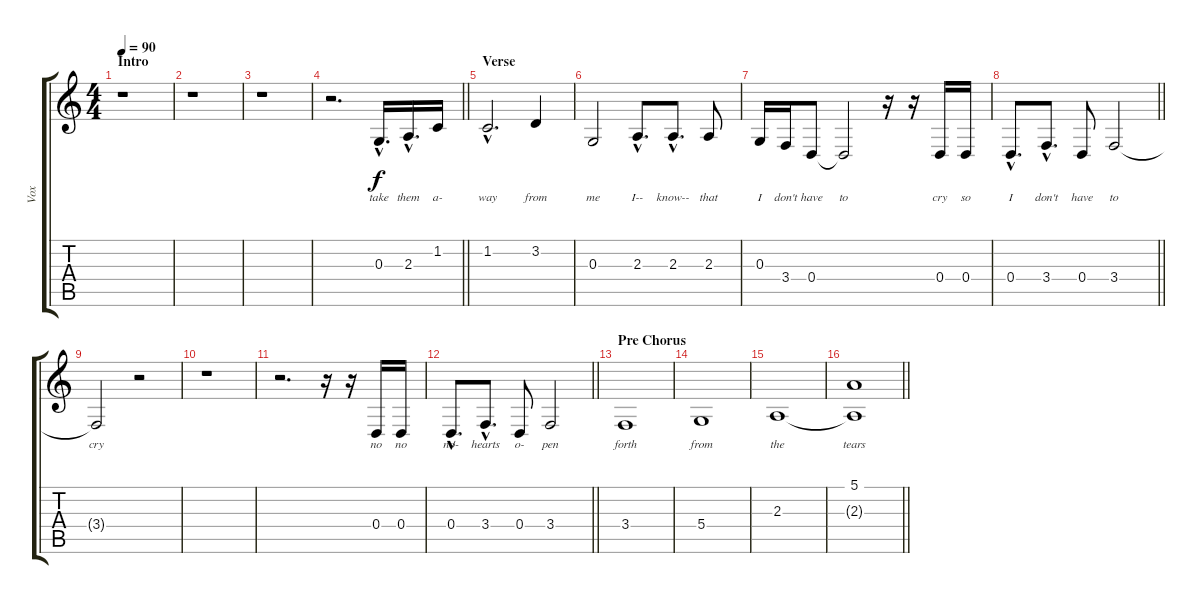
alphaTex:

\track ("Vox" "Vox") {instrument altosax}
\staff {score tabs}
\tuning (E4 B3 G3 D3 A2 E2) {hide}
\ts (4 4)
\section ("" "Intro")
\tempo 90
\clef g2
\ks c
r.1{dy f instrument altosax} |
r.1 |
r.1 |
\barLineRight lightlight
r.2{d} 0.3{hac}.16{d lyrics (0 "take") lyrics (1 "") lyrics (2 "") lyrics (3 "") lyrics (4 "")} 2.3{hac}.16{d lyrics (0 "them") lyrics (1 "") lyrics (2 "") lyrics (3 "") lyrics (4 "")} 1.2.16{lyrics (0 "a-") lyrics (1 "") lyrics (2 "") lyrics (3 "") lyrics (4 "")} |
\section ("" "Verse")
1.2{hac}.2{d lyrics (0 "way") lyrics (1 "") lyrics (2 "") lyrics (3 "") lyrics (4 "")} 3.2.4{lyrics (0 "from") lyrics (1 "") lyrics (2 "") lyrics (3 "") lyrics (4 "")} |
0.3.2{lyrics (0 "me") lyrics (1 "") lyrics (2 "") lyrics (3 "") lyrics (4 "")} 2.3{hac}.8{d lyrics (0 "I--") lyrics (1 "") lyrics (2 "") lyrics (3 "") lyrics (4 "")} 2.3{hac}.8{d lyrics (0 "know--") lyrics (1 "") lyrics (2 "") lyrics (3 "") lyrics (4 "")} 2.3.8{lyrics (0 "that") lyrics (1 "") lyrics (2 "") lyrics (3 "") lyrics (4 "")} |
0.3.16{lyrics (0 "I") lyrics (1 "") lyrics (2 "") lyrics (3 "") lyrics (4 "")} 3.4.16{lyrics (0 "don't") lyrics (1 "") lyrics (2 "") lyrics (3 "") lyrics (4 "")} 0.4.8{lyrics (0 "have") lyrics (1 "") lyrics (2 "") lyrics (3 "") lyrics (4 "")} 0.4{t}.2{lyrics (0 "to") lyrics (1 "") lyrics (2 "") lyrics (3 "") lyrics (4 "")} r.16 r.16 0.4.16{lyrics (0 "cry") lyrics (1 "") lyrics (2 "") lyrics (3 "") lyrics (4 "")} 0.4.16{lyrics (0 "so") lyrics (1 "") lyrics (2 "") lyrics (3 "") lyrics (4 "")} |
\barLineRight lightlight
0.4{hac}.8{d lyrics (0 "I") lyrics (1 "") lyrics (2 "") lyrics (3 "") lyrics (4 "")} 3.4{hac}.8{d lyrics (0 "don't") lyrics (1 "") lyrics (2 "") lyrics (3 "") lyrics (4 "")} 0.4.8{lyrics (0 "have") lyrics (1 "") lyrics (2 "") lyrics (3 "") lyrics (4 "")} 3.4.2{lyrics (0 "to") lyrics (1 "") lyrics (2 "") lyrics (3 "") lyrics (4 "")} |
3.4{t}.2{lyrics (0 "cry") lyrics (1 "") lyrics (2 "") lyrics (3 "") lyrics (4 "")} r.2 |
r.1 |
r.2{d} r.16 r.16 0.4.16{lyrics (0 "no") lyrics (1 "") lyrics (2 "") lyrics (3 "") lyrics (4 "")} 0.4.16{lyrics (0 "no") lyrics (1 "") lyrics (2 "") lyrics (3 "") lyrics (4 "")} |
\barLineRight lightlight
0.4{hac}.8{d lyrics (0 "no-") lyrics (1 "") lyrics (2 "") lyrics (3 "") lyrics (4 "")} 3.4{hac}.8{d lyrics (0 "hearts") lyrics (1 "") lyrics (2 "") lyrics (3 "") lyrics (4 "")} 0.4.8{lyrics (0 "o-") lyrics (1 "") lyrics (2 "") lyrics (3 "") lyrics (4 "")} 3.4.2{lyrics (0 "pen") lyrics (1 "") lyrics (2 "") lyrics (3 "") lyrics (4 "")} |
\section ("" "Pre Chorus")
3.4.1{lyrics (0 "forth") lyrics (1 "") lyrics (2 "") lyrics (3 "") lyrics (4 "")} |
5.4.1{lyrics (0 "from") lyrics (1 "") lyrics (2 "") lyrics (3 "") lyrics (4 "")} |
2.3.1{lyrics (0 "the") lyrics (1 "") lyrics (2 "") lyrics (3 "") lyrics (4 "")} |
\barLineRight lightlight
(5.1 2.3{t}).1{lyrics (0 "tears") lyrics (1 "") lyrics (2 "") lyrics (3 "") lyrics (4 "")}
